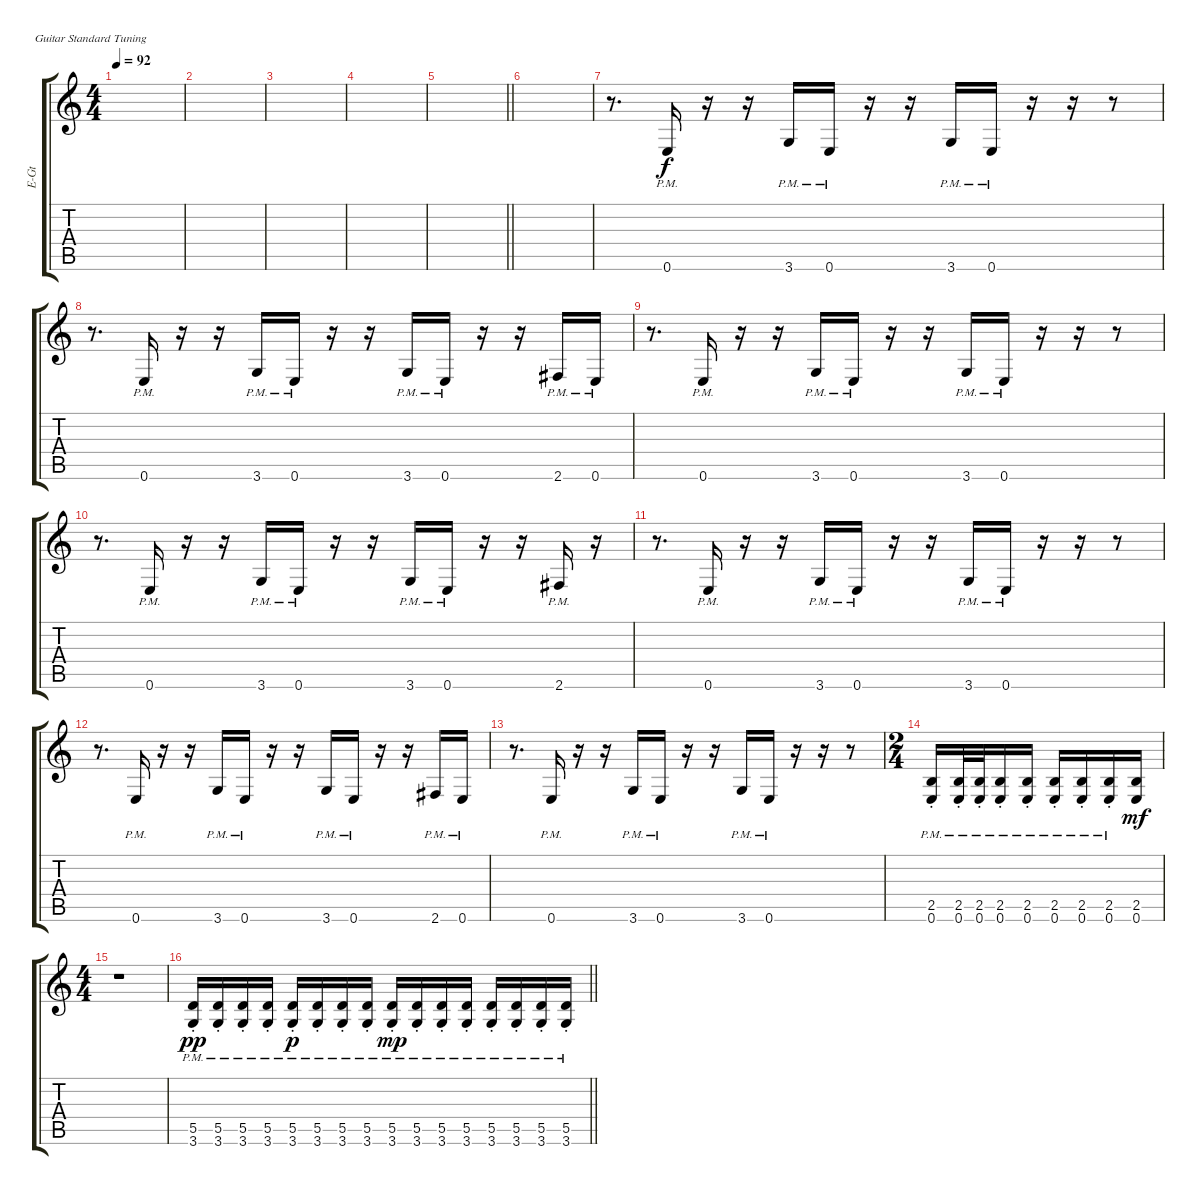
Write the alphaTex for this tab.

\track ("Rhythm doubling" "E-Gt") {instrument distortionguitar}
\staff {score tabs}
\tuning (E4 B3 G3 D3 A2 E2)
\ts (4 4)
\tempo 92
\clef g2
\ks c
|
|
|
|
\barLineRight lightlight
|
|
r.8{d} 0.6{pm}.16 r.16 r.16 3.6{pm}.16 0.6{pm}.16 r.16 r.16 3.6{pm}.16 0.6{pm}.16 r.16 r.16 r.8 |
r.8{d} 0.6{pm}.16 r.16 r.16 3.6{pm}.16 0.6{pm}.16 r.16 r.16 3.6{pm}.16 0.6{pm}.16 r.16 r.16 2.6{pm}.16 0.6{pm}.16 |
r.8{d} 0.6{pm}.16 r.16 r.16 3.6{pm}.16 0.6{pm}.16 r.16 r.16 3.6{pm}.16 0.6{pm}.16 r.16 r.16 r.8 |
r.8{d} 0.6{pm}.16 r.16 r.16 3.6{pm}.16 0.6{pm}.16 r.16 r.16 3.6{pm}.16 0.6{pm}.16 r.16 r.16 2.6{pm}.16 r.16 |
r.8{d} 0.6{pm}.16 r.16 r.16 3.6{pm}.16 0.6{pm}.16 r.16 r.16 3.6{pm}.16 0.6{pm}.16 r.16 r.16 r.8 |
r.8{d} 0.6{pm}.16 r.16 r.16 3.6{pm}.16 0.6{pm}.16 r.16 r.16 3.6{pm}.16 0.6{pm}.16 r.16 r.16 2.6{pm}.16 0.6{pm}.16 |
r.8{d} 0.6{pm}.16 r.16 r.16 3.6{pm}.16 0.6{pm}.16 r.16 r.16 3.6{pm}.16 0.6{pm}.16 r.16 r.16 r.8 |
\ts (2 4)
\beaming (8 2 2)
(2.5{pm st} 0.6{pm}).16{dy f} (2.5{pm st} 0.6{pm}).32 (2.5{pm st} 0.6{pm}).32 (2.5{pm st} 0.6{pm}).16 (2.5{pm st} 0.6{pm}).16 (2.5{pm st} 0.6{pm}).16 (2.5{pm st} 0.6{pm}).16 (2.5{pm st} 0.6{pm}).16 (2.5 0.6).16{dy mf} |
\ts (4 4)
\beaming (8 2 2 2 2)
r.1 |
\barLineRight lightlight
(5.5{pm st} 3.6{pm}).16{dy pp} (5.5{pm st} 3.6{pm}).16 (5.5{pm st} 3.6{pm}).16 (5.5{pm st} 3.6{pm}).16 (5.5{pm st} 3.6{pm}).16{dy p} (5.5{pm st} 3.6{pm}).16 (5.5{pm st} 3.6{pm}).16 (5.5{pm st} 3.6{pm}).16 (5.5{pm st} 3.6{pm}).16{dy mp} (5.5{pm st} 3.6{pm}).16 (5.5{pm st} 3.6{pm}).16 (5.5{pm st} 3.6{pm}).16 (5.5{pm st} 3.6{pm}).16 (5.5{pm st} 3.6{pm}).16 (5.5{pm st} 3.6{pm}).16 (5.5{pm st} 3.6{pm}).16
